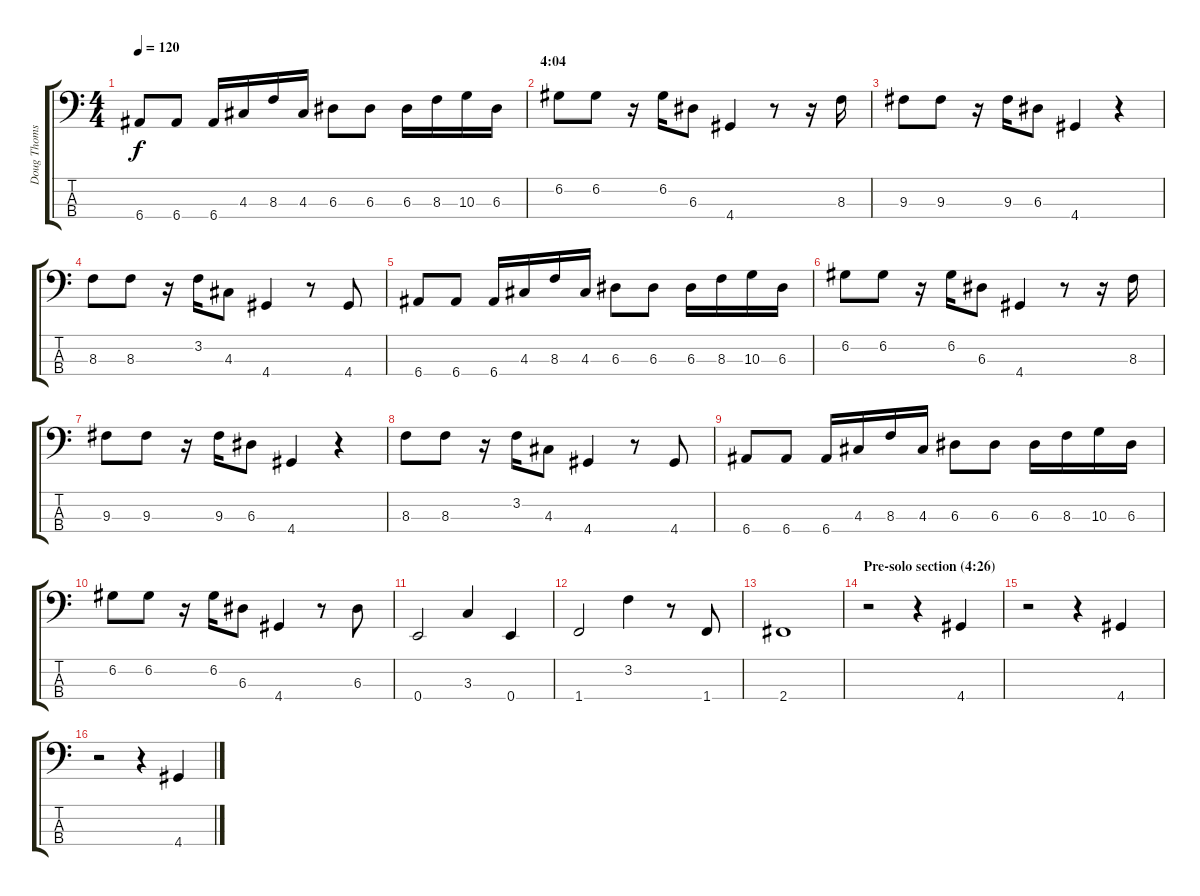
\track ("Doug Thomson (bass)" "Doug Thoms") {instrument electricbassfinger}
\staff {score tabs}
\tuning (G2 D2 A1 E1) {hide}
\ts (4 4)
\tempo 120
\clef f4
\ks c
6.4.8{dy f} 6.4.8 6.4.16 4.3.16 8.3.16 4.3.16 6.3.8 6.3.8 6.3.16 8.3.16 10.3.16 6.3.16 |
\section ("" "4:04")
6.2.8 6.2.8 r.16 6.2.16 6.3.8 4.4.4 r.8 r.16 8.3.16 |
9.3.8 9.3.8 r.16 9.3.16 6.3.8 4.4.4 r.4 |
8.3.8 8.3.8 r.16 3.2.16 4.3.8 4.4.4 r.8 4.4.8 |
6.4.8 6.4.8 6.4.16 4.3.16 8.3.16 4.3.16 6.3.8 6.3.8 6.3.16 8.3.16 10.3.16 6.3.16 |
6.2.8 6.2.8 r.16 6.2.16 6.3.8 4.4.4 r.8 r.16 8.3.16 |
9.3.8 9.3.8 r.16 9.3.16 6.3.8 4.4.4 r.4 |
8.3.8 8.3.8 r.16 3.2.16 4.3.8 4.4.4 r.8 4.4.8 |
6.4.8 6.4.8 6.4.16 4.3.16 8.3.16 4.3.16 6.3.8 6.3.8 6.3.16 8.3.16 10.3.16 6.3.16 |
6.2.8 6.2.8 r.16 6.2.16 6.3.8 4.4.4 r.8 6.3.8 |
0.4.2 3.3.4 0.4.4 |
1.4.2 3.2.4 r.8 1.4.8 |
2.4.1 |
\section ("" "Pre-solo section (4:26)")
r.2 r.4 4.4.4 |
r.2 r.4 4.4.4 |
r.2 r.4 4.4.4
